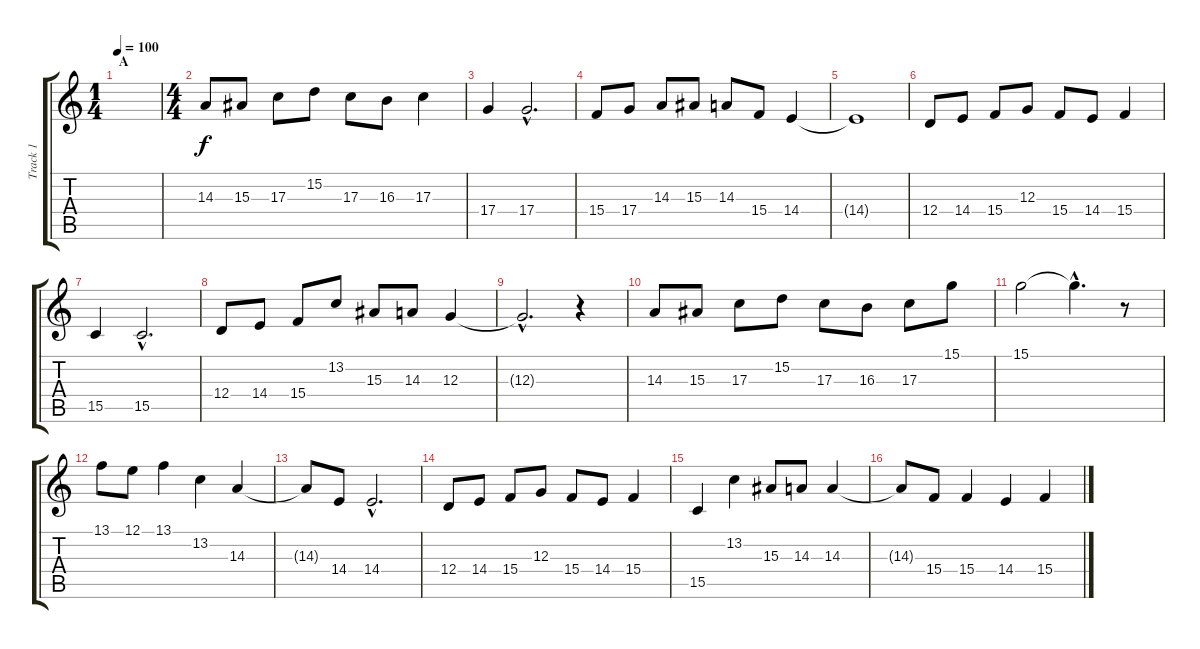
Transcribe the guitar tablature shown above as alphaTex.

\track ("Track 1" "Track 1") {instrument clarinet}
\staff {score tabs}
\tuning (E4 B3 G3 D3 A2 E2) {hide}
\ts (1 4)
\section ("" "A")
\tempo 100
\clef g2
\ks c
|
\ts (4 4)
14.3.8 15.3.8 17.3.8 15.2.8 17.3.8 16.3.8 17.3.4 |
17.4.4 17.4{hac}.2{d} |
15.4.8 17.4.8 14.3.8 15.3.8 14.3.8 15.4.8 14.4.4 |
14.4{t}.1 |
12.4.8 14.4.8 15.4.8 12.3.8 15.4.8 14.4.8 15.4.4 |
15.5.4 15.5{hac}.2{d} |
12.4.8 14.4.8 15.4.8 13.2.8 15.3.8 14.3.8 12.3.4 |
12.3{hac t}.2{d} r.4 |
14.3.8 15.3.8 17.3.8 15.2.8 17.3.8 16.3.8 17.3.8 15.1.8 |
15.1.2 15.1{hac t}.4{d volume 12} r.8 |
13.1.8{volume 16} 12.1.8 13.1.4 13.2.4 14.3.4 |
14.3{t}.8 14.4.8 14.4{hac}.2{d} |
12.4.8 14.4.8 15.4.8 12.3.8 15.4.8 14.4.8 15.4.4 |
15.5.4 13.2.4 15.3.8 14.3.8 14.3.4 |
14.3{t}.8 15.4.8 15.4.4 14.4.4 15.4.4
